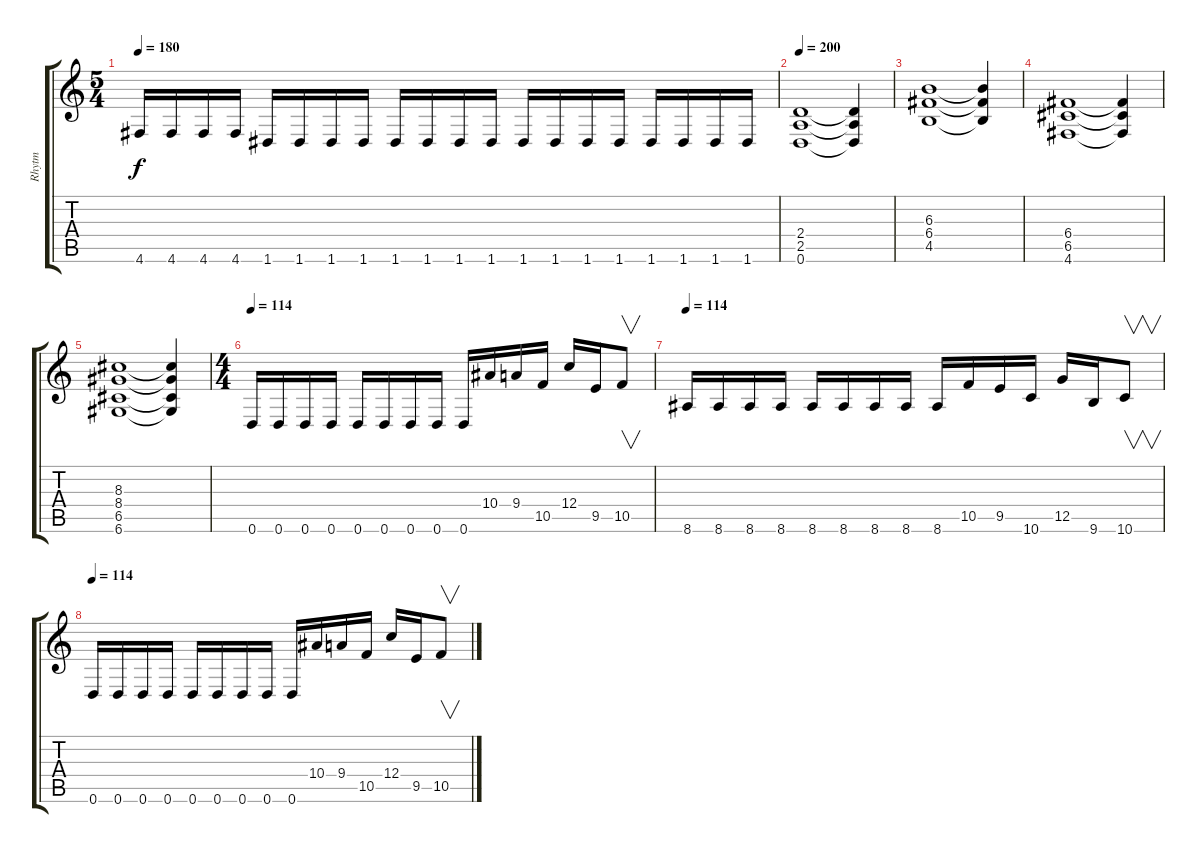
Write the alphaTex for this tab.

\track ("Rhytm" "Rhytm") {instrument distortionguitar}
\staff {score tabs}
\tuning (D4 A3 F3 C3 G2 D2) {hide}
\ts (5 4)
\tempo 180
\clef g2
\ks c
4.6.16{dy f} 4.6.16 4.6.16 4.6.16 1.6.16 1.6.16 1.6.16 1.6.16 1.6.16 1.6.16 1.6.16 1.6.16 1.6.16 1.6.16 1.6.16 1.6.16 1.6.16 1.6.16 1.6.16 1.6.16 |
\tempo 200
(2.4 2.5 0.6).1 (2.4{t} 2.5{t} 0.6{t}).4 |
(6.3 6.4 4.5).1 (6.3{t} 6.4{t} 4.5{t}).4 |
(6.4 6.5 4.6).1 (6.4{t} 6.5{t} 4.6{t}).4 |
(8.3 8.4 6.5 6.6).1 (8.3{t} 8.4{t} 6.5{t} 6.6{t}).4 |
\ts (4 4)
\tempo 114
0.6.16 0.6.16 0.6.16 0.6.16 0.6.16 0.6.16 0.6.16 0.6.16 0.6.16 10.4.16 9.4.16 10.5.16 12.4.16 9.5.16 10.5.8{v} |
\tempo 114
8.6.16 8.6.16 8.6.16 8.6.16 8.6.16 8.6.16 8.6.16 8.6.16 8.6.16 10.5.16 9.5.16 10.6.16 12.5.16 9.6.16 10.6.8{v} |
\tempo 114
0.6.16 0.6.16 0.6.16 0.6.16 0.6.16 0.6.16 0.6.16 0.6.16 0.6.16 10.4.16 9.4.16 10.5.16 12.4.16 9.5.16 10.5.8{v}
